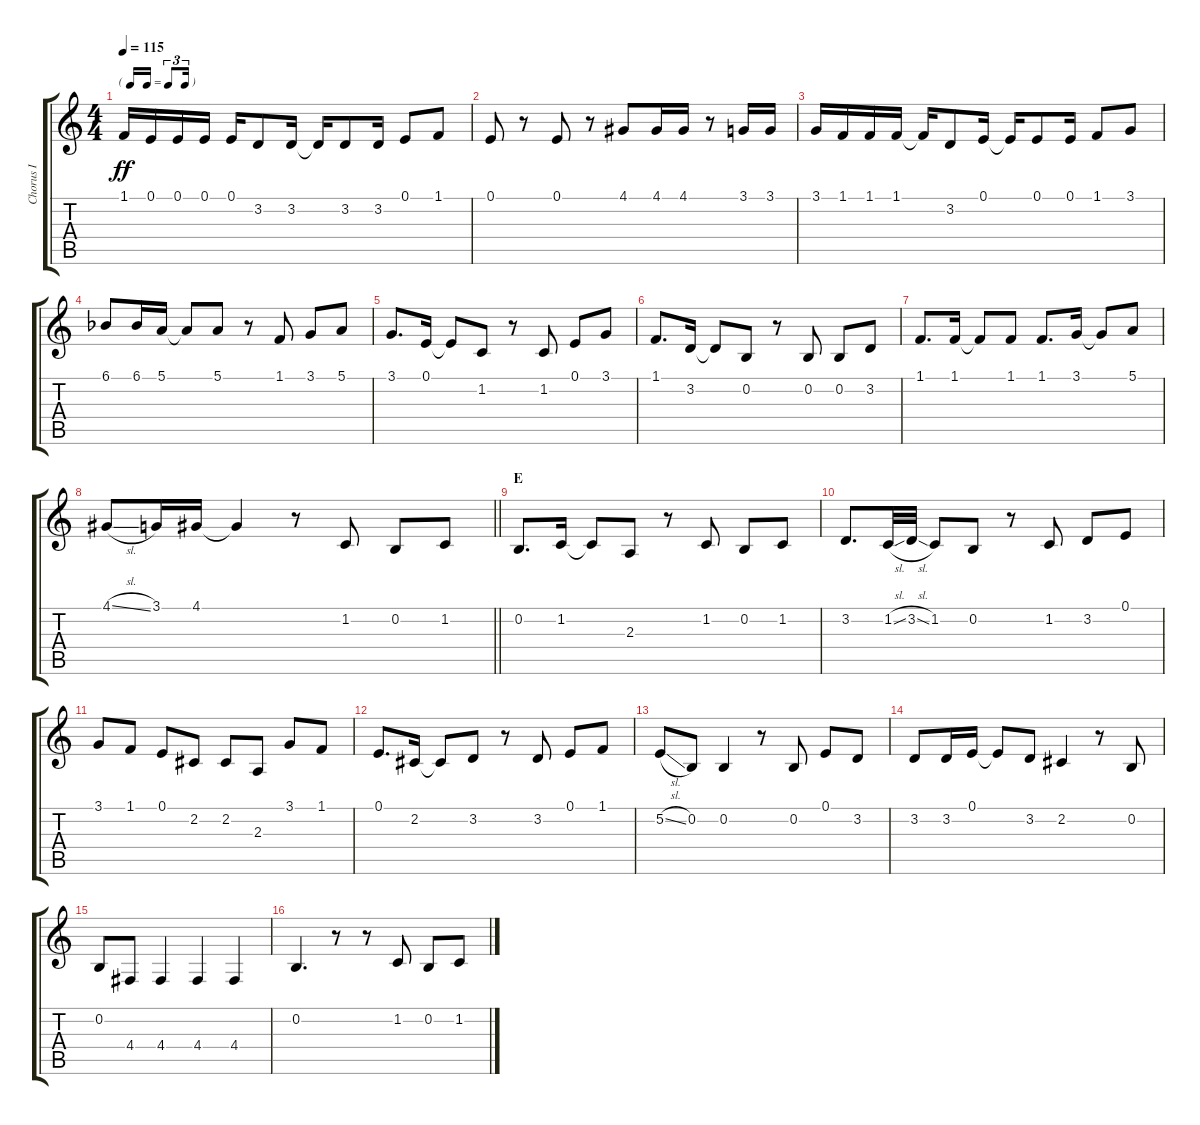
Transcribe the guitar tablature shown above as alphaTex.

\track ("Chorus I" "Chorus I") {instrument voiceoohs}
\staff {score tabs}
\tuning (E4 B3 G3 D3 A2 E2) {hide}
\ts (4 4)
\tf triplet16th
\tempo 115
\clef g2
\ks c
1.1.16{dy ff} 0.1.16 0.1.16 0.1.16 0.1.16 3.2.8 3.2.16 3.2{t}.16 3.2.8 3.2.16 0.1.8 1.1.8 |
0.1.8 r.8 0.1.8 r.8 4.1.8 4.1.16 4.1.16 r.8 3.1.16 3.1.16 |
3.1.16 1.1.16 1.1.16 1.1.16 1.1{t}.16 3.2.8 0.1.16 0.1{t}.16 0.1.8 0.1.16 1.1.8 3.1.8 |
6.1{acc b}.8 6.1{acc b}.16 5.1.16 5.1{t}.8 5.1.8 r.8 1.1.8 3.1.8 5.1.8 |
3.1.8{d} 0.1.16 0.1{t}.8 1.2.8 r.8 1.2.8 0.1.8 3.1.8 |
1.1.8{d} 3.2.16 3.2{t}.8 0.2.8 r.8 0.2.8 0.2.8 3.2.8 |
1.1.8{d} 1.1.16 1.1{t}.8 1.1.8 1.1.8{d} 3.1.16 3.1{t}.8 5.1.8 |
\barLineRight lightlight
4.1{sl}.8 3.1.16 4.1.16 4.1{t}.4 r.8 1.2.8 0.2.8 1.2.8 |
\section ("" "E")
0.2.8{d} 1.2.16 1.2{t}.8 2.3.8 r.8 1.2.8 0.2.8 1.2.8 |
3.2.8{d} 1.2{sl}.32 3.2{sl}.32 1.2.8 0.2.8 r.8 1.2.8 3.2.8 0.1.8 |
3.1.8 1.1.8 0.1.8 2.2.8 2.2.8 2.3.8 3.1.8 1.1.8 |
0.1.8{d} 2.2.16 2.2{t}.8 3.2.8 r.8 3.2.8 0.1.8 1.1.8 |
5.2{sl}.8 0.2.8 0.2.4 r.8 0.2.8 0.1.8 3.2.8 |
3.2.8 3.2.16 0.1.16 0.1{t}.8 3.2.8 2.2.4 r.8 0.2.8 |
0.2.8 4.4.8 4.4.4 4.4.4 4.4.4 |
0.2.4{d} r.8 r.8 1.2.8 0.2.8 1.2.8
